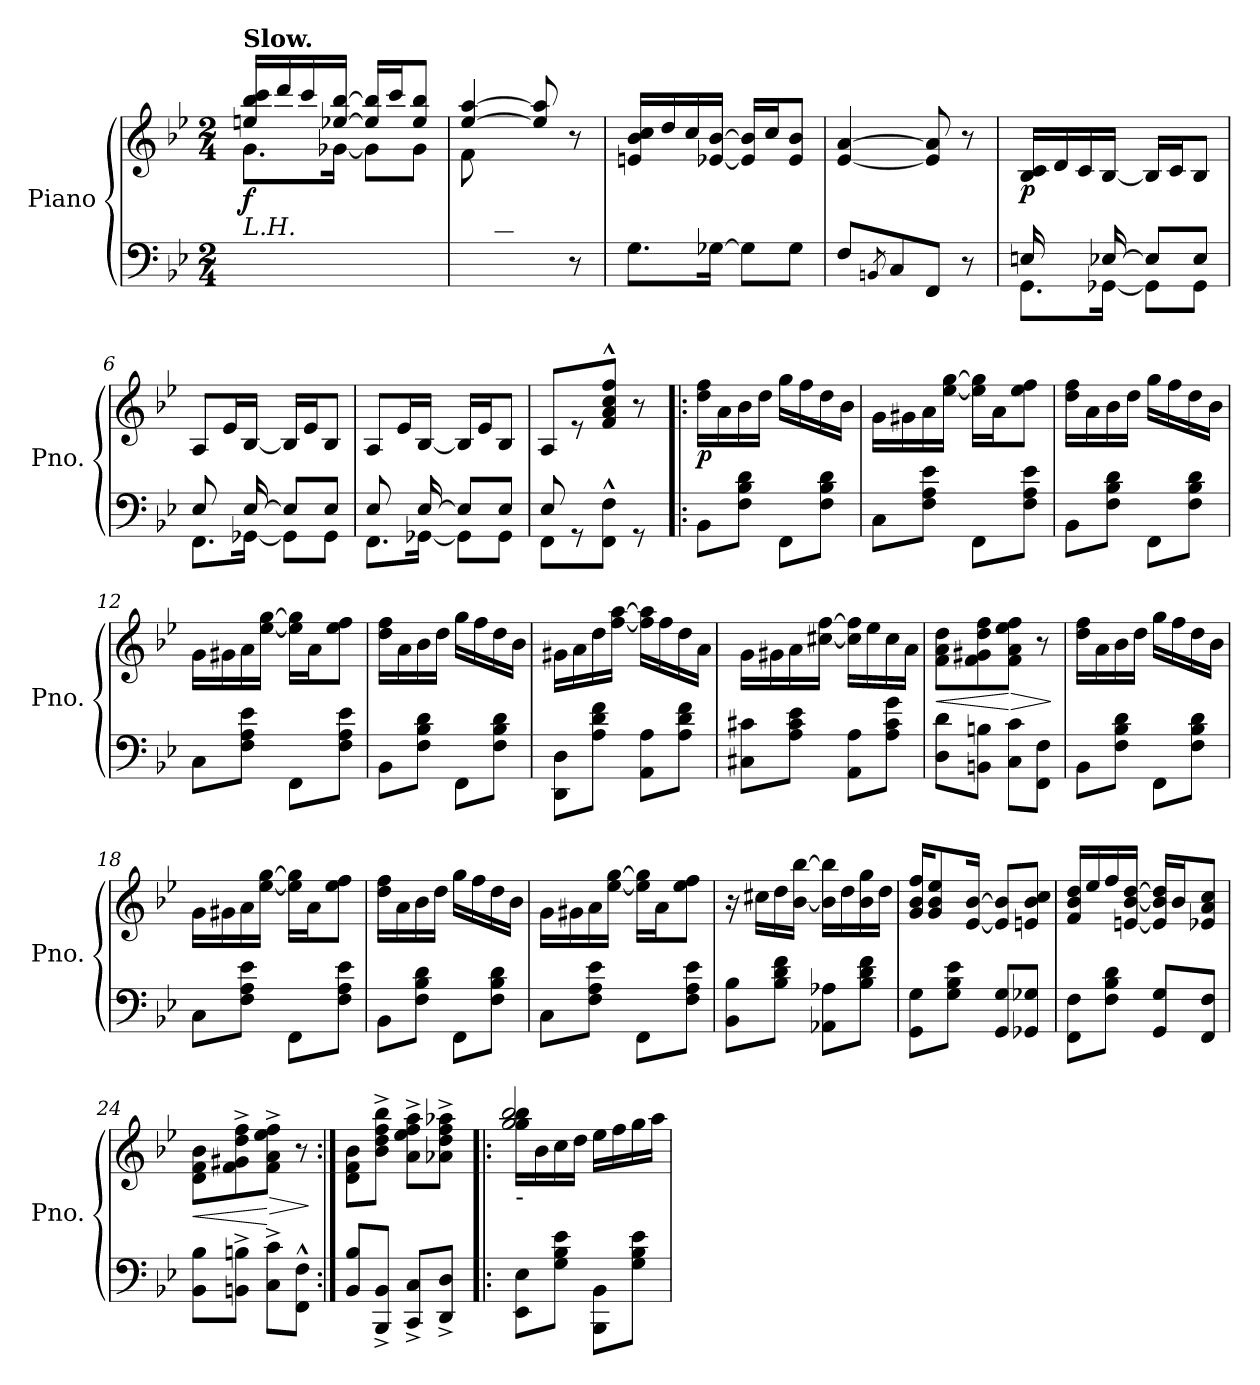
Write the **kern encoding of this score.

**kern	**kern	**dynam
*part1	*part1	*part1
*staff2	*staff1	*staff1/2
*I"Piano	*	*
*I'Pno.	*	*
*clefF4	*clefG2	*
*k[b-e-]	*k[b-e-]	*
*M2/4	*M2/4	*
=1	=1	=1
*	*^	*
!	!LO:TX:a:B:t=Slow.	!	!
!LO:TX:a:i:t=L.H.	!	!	!
!	!	!	!LO:DY:b
2ryy	16een/ 16bb-/ 16ccc/LL	8.g\L	f
.	16ddd/	.	.
.	16ccc/	.	.
.	[16ee-X/ [16bb-/JJ	[16g-X\Jk	.
.	16ee-/] 16bb-/]LL	8g-\L]	.
.	16ccc/J	.	.
.	8ee-/ 8bb-/J	8g-\J	.
=2	=2	=2	=2
8ryy	[4ee-/ [4aa/	8f\L	.
8qBn/	.	.	.
8c/	.	4.ryy	.
8F/J	8ee-/] 8aa/]	.	.
8r	8r	.	.
*	*v	*v	*
=3	=3	=3
8.G\L	16en/ 16b-/ 16cc/LL	.
.	16dd/	.
.	16cc/	.
[16G-X\Jk	[16e-X/ [16b-/JJ	.
8G-\L]	16e-/] 16b-/]LL	.
.	16cc/J	.
8G-\J	8e-/ 8b-/J	.
=4	=4	=4
8F/L	[4e-/ [4a/	.
8qBBn/	.	.
8C/	.	.
8FF/J	8e-/] 8a/]	.
8r	8r	.
!!LO:LB:g=z
=5	=5	=5
*^	*	*
!	!	!	!LO:DY:b
16En/	8.GG\L	16B-/ 16c/LL	p
16ryy	.	16d/	.
16ryy	.	16c/	.
[16E-X/	[16GG-X\Jk	[16B-/JJ	.
8E-/L]	8GG-\L]	16B-/LL]	.
.	.	16c/J	.
8E-/J	8GG-\J	8B-/J	.
=6	=6	=6	=6
8E-/	8.FF\L	8A/L	.
16ryy	.	16e-/L	.
[16E-/	[16GG-X\Jk	[16B-/JJ	.
8E-/L]	8GG-\L]	16B-/LL]	.
.	.	16e-/J	.
8E-/J	8GG-\J	8B-/J	.
=7	=7	=7	=7
8E-/	8.FF\L	8A/L	.
16ryy	.	16e-/L	.
[16E-/	[16GG-X\Jk	[16B-/JJ	.
8E-/L]	8GG-\L]	16B-/LL]	.
.	.	16e-/J	.
8E-/J	8GG-\J	8B-/J	.
=8	=8	=8	=8
8FF\L	8E-/	8A/L	.
8rGG	4.ryy	8r	.
8FF\^^ 8F\^^J	.	8f/^^ 8a/^^ 8cc/^^ 8ff/^^J	.
8rGG	.	8r	.
*v	*v	*	*
!!LO:LB:g=z
=9!|:	=9!|:	=9!|:
!	!	!LO:DY:b
8BB-\L	16dd\ 16ff\LL	p
.	16a\	.
8F\ 8B-\ 8d\J	16b-\	.
.	16dd\JJ	.
8FF\L	16gg\LL	.
.	16ff\	.
8F\ 8B-\ 8d\J	16dd\	.
.	16b-\JJ	.
=10	=10	=10
8C\L	16g\LL	.
.	16g#X\	.
8F\ 8A\ 8e-\J	16a\	.
.	[16ee-\ [16gg\JJ	.
8FF\L	16ee-\] 16gg\]LL	.
.	16a\J	.
8F\ 8A\ 8e-\J	8ee-\ 8ff\J	.
=11	=11	=11
8BB-\L	16dd\ 16ff\LL	.
.	16a\	.
8F\ 8B-\ 8d\J	16b-\	.
.	16dd\JJ	.
8FF\L	16gg\LL	.
.	16ff\	.
8F\ 8B-\ 8d\J	16dd\	.
.	16b-\JJ	.
=12	=12	=12
8C\L	16g\LL	.
.	16g#X\	.
8F\ 8A\ 8e-\J	16a\	.
.	[16ee-\ [16gg\JJ	.
8FF\L	16ee-\] 16gg\]LL	.
.	16a\J	.
8F\ 8A\ 8e-\J	8ee-\ 8ff\J	.
!!LO:LB:g=z
=13	=13	=13
8BB-\L	16dd\ 16ff\LL	.
.	16a\	.
8F\ 8B-\ 8d\J	16b-\	.
.	16dd\JJ	.
8FF\L	16gg\LL	.
.	16ff\	.
8F\ 8B-\ 8d\J	16dd\	.
.	16b-\JJ	.
=14	=14	=14
8DD\ 8D\L	16g#X\LL	.
.	16a\	.
8A\ 8d\ 8f\J	16dd\	.
.	[16ff\ [16aa\JJ	.
8AA\ 8A\L	16ff\] 16aa\]LL	.
.	16ff\	.
8A\ 8d\ 8f\J	16dd\	.
.	16a\JJ	.
=15	=15	=15
8C#X\ 8c#X\L	16g\LL	.
.	16g#X\	.
8A\ 8c#\ 8e-\J	16a\	.
.	[16cc#X\ [16ff\JJ	.
8AA\ 8A\L	16cc#\] 16ff\]LL	.
.	16ee-\	.
8A\ 8c#\ 8g\J	16cc#\	.
.	16a\JJ	.
=16	=16	=16
!	!	!LO:HP:b
8D\ 8d\L	8f\ 8a\ 8dd\L	<
8BBn\ 8Bn\J	8f\ 8g#X\ 8dd\ 8ff\	.
!	!	!LO:HP:n=1:b
8C\ 8c\L	8f\ 8a\ 8ee-\ 8ff\J	[ >
8FF\ 8F\J	8r	.
.	.	]
!!LO:PB:g=z
=17	=17	=17
8BB-\L	16dd\ 16ff\LL	.
.	16a\	.
8F\ 8B-\ 8d\J	16b-\	.
.	16dd\JJ	.
8FF\L	16gg\LL	.
.	16ff\	.
8F\ 8B-\ 8d\J	16dd\	.
.	16b-\JJ	.
=18	=18	=18
8C\L	16g\LL	.
.	16g#X\	.
8F\ 8A\ 8e-\J	16a\	.
.	[16ee-\ [16gg\JJ	.
8FF\L	16ee-\] 16gg\]LL	.
.	16a\J	.
8F\ 8A\ 8e-\J	8ee-\ 8ff\J	.
=19	=19	=19
8BB-\L	16dd\ 16ff\LL	.
.	16a\	.
8F\ 8B-\ 8d\J	16b-\	.
.	16dd\JJ	.
8FF\L	16gg\LL	.
.	16ff\	.
8F\ 8B-\ 8d\J	16dd\	.
.	16b-\JJ	.
!!LO:LB:g=z
=20	=20	=20
8C\L	16g\LL	.
.	16g#X\	.
8F\ 8A\ 8e-\J	16a\	.
.	[16ee-\ [16gg\JJ	.
8FF\L	16ee-\] 16gg\]LL	.
.	16a\J	.
8F\ 8A\ 8e-\J	8ee-\ 8ff\J	.
=21	=21	=21
8BB-\ 8B-\L	16r	.
.	16cc#X\LL	.
8B-\ 8d\ 8f\J	16dd\	.
.	[16b-\ [16bb-\JJ	.
8AA-X\ 8A-X\L	16b-\] 16bb-\]LL	.
.	16dd\	.
8B-\ 8d\ 8f\J	16b-\ 16gg\	.
.	16dd\JJ	.
=22	=22	=22
8GG\ 8G\L	16g/ 16b-/ 16ff/KL	.
.	8g/ 8b-/ 8ee-/	.
8G\ 8B-\ 8e-\J	.	.
.	[16e-/ [16b-/Jk	.
8GG/ 8G/L	8e-/] 8b-/]L	.
8GG-X/ 8G-X/J	8en/ 8b-/ 8cc/J	.
=23	=23	=23
8FF\ 8F\L	16f/ 16b-/ 16dd/LL	.
.	16ee-/	.
8F\ 8B-\ 8d\J	16ff/	.
.	[16en/ [16b-/ [16dd/JJ	.
8GG/ 8G/L	16e/] 16b-/] 16dd/]LL	.
.	16b-/J	.
8FF/ 8F/J	8e-X/ 8a/ 8cc/J	.
!!LO:LB:g=z
=24	=24	=24
!	!	!LO:HP:b
8BB-\ 8B-\L	8d\ 8f\ 8b-\L	<
8BBn\^ 8Bn\^J	8f\^ 8g#X\^ 8dd\^ 8ff\^	.
!	!	!LO:HP:n=1:b
8C\^ 8c\^L	8f\^ 8a\^ 8ee-\^ 8ff\^J	[ >
8FF\^^ 8F\^^J	8r	.
.	.	]
=25:|!	=25:|!	=25:|!
8BB-/ 8B-/L	8d\ 8f\ 8b-\L	.
8BBB-/^ 8BB-/^J	8b-\^ 8dd\^ 8ff\^ 8bb-\^J	.
8CC/^ 8C/^L	8a\^ 8ee-\^ 8ff\^ 8aa\^L	.
8DD/^ 8D/^J	8a-X\^ 8dd\^ 8ff\^ 8aa-X\^J	.
=26!|:	=26!|:	=26!|:
*	*^	*
!	!LO:TX:b:t=-	!	!
!	!	!	!LO:DY:b
!	!	!	!LO:DY:n=1:b
8EE-\ 8E-\L	16gg\ 16bb-\LL	2gg/ 2bb-/	p f
.	16b-\	.	.
8G\ 8B-\ 8e-\J	16cc\	.	.
.	16dd\JJ	.	.
8BBB-\ 8BB-\L	16ee-\LL	.	.
.	16ff\	.	.
8G\ 8B-\ 8e-\J	16gg\	.	.
.	16aa\JJ	.	.
*	*v	*v	*
=	=	=
*-	*-	*-
